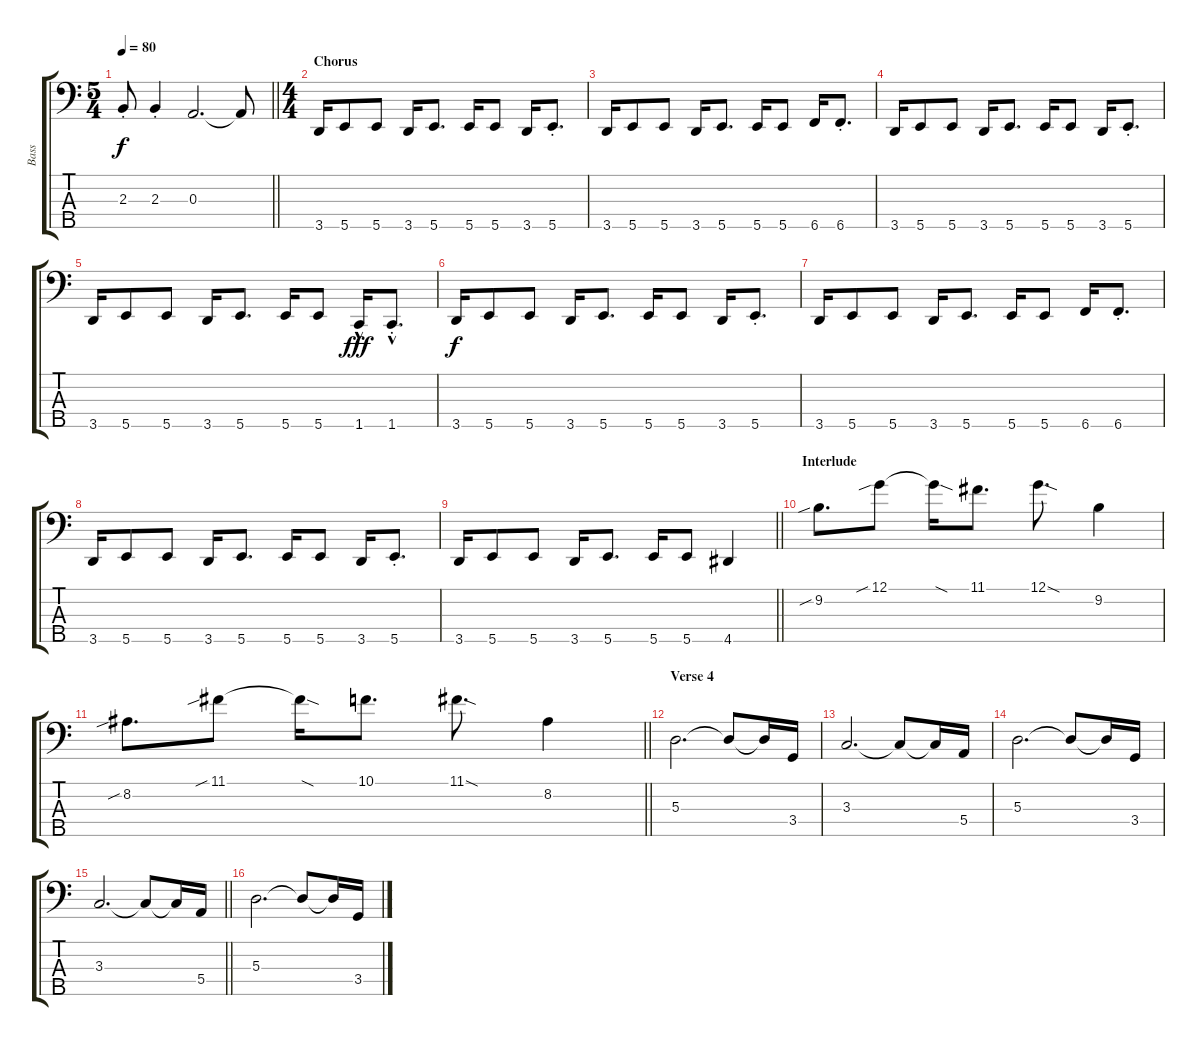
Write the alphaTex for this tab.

\track ("Bass" "Bass") {instrument electricbassfinger}
\staff {score tabs}
\tuning (G2 D2 A1 E1 B0) {hide}
\ts (5 4)
\tempo 80
\clef f4
\barLineRight lightlight
\ks c
2.3{st}.8{dy f} 2.3{st}.4 0.3.2{d} 0.3{t}.8 |
\ts (4 4)
\section ("" "Chorus")
3.5.16 5.5.8 5.5.8 3.5.16 5.5.8{d} 5.5.16 5.5.8 3.5.16 5.5{st}.8{d} |
3.5.16 5.5.8 5.5.8 3.5.16 5.5.8{d} 5.5.16 5.5.8 6.5.16 6.5{st}.8{d} |
3.5.16 5.5.8 5.5.8 3.5.16 5.5.8{d} 5.5.16 5.5.8 3.5.16 5.5{st}.8{d} |
3.5.16 5.5.8 5.5.8 3.5.16 5.5.8{d} 5.5.16 5.5.8 1.5{hac}.16{dy fff} 1.5{hac st}.8{d} |
3.5.16{dy f} 5.5.8 5.5.8 3.5.16 5.5.8{d} 5.5.16 5.5.8 3.5.16 5.5{st}.8{d} |
3.5.16 5.5.8 5.5.8 3.5.16 5.5.8{d} 5.5.16 5.5.8 6.5.16 6.5{st}.8{d} |
3.5.16 5.5.8 5.5.8 3.5.16 5.5.8{d} 5.5.16 5.5.8 3.5.16 5.5{st}.8{d} |
\barLineRight lightlight
3.5.16 5.5.8 5.5.8 3.5.16 5.5.8{d} 5.5.16 5.5.8 4.5.4 |
\section ("" "Interlude")
9.2{sib}.8{d} 12.1{sib}.8 12.1{sod t}.16 11.1.8{d} 12.1{sod}.8{d} 9.2.4 |
\barLineRight lightlight
8.2{sib}.8{d} 11.1{sib}.8 11.1{sod t}.16 10.1.8{d} 11.1{sod}.8{d} 8.2.4 |
\section ("" "Verse 4")
5.3.2{d} 5.3{t}.8 5.3{t}.16 3.4.16 |
3.3.2{d} 3.3{t}.8 3.3{t}.16 5.4.16 |
5.3.2{d} 5.3{t}.8 5.3{t}.16 3.4.16 |
\barLineRight lightlight
3.3.2{d} 3.3{t}.8 3.3{t}.16 5.4.16 |
\section ("" "")
5.3.2{d} 5.3{t}.8 5.3{t}.16 3.4.16
